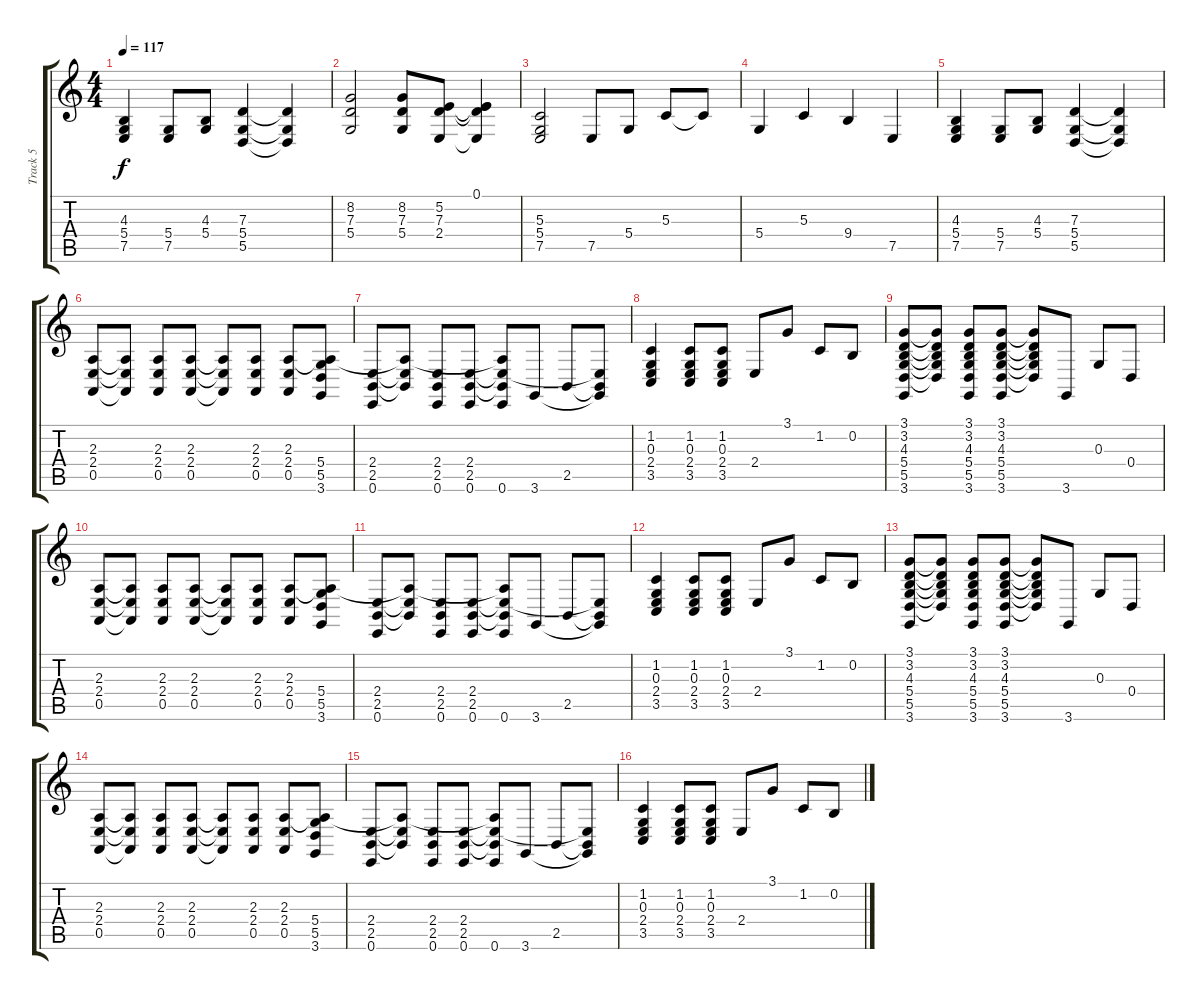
\track ("Track 5" "Track 5") {instrument lead2sawtooth}
\staff {score tabs}
\tuning (E4 B3 G3 D3 A2 E2) {hide}
\ts (4 4)
\tempo 117
\clef g2
\ks c
(4.3 5.4 7.5).4{dy f} (5.4 7.5).8 (4.3 5.4).8 (7.3 5.4 5.5).4 (7.3{t} 5.4{t} 5.5{t}).4 |
(8.2 7.3 5.4).2 (8.2 7.3 5.4).8 (5.2 7.3 2.4).8 (0.1 5.2{t} 7.3{t} 2.4{t}).4 |
(5.3 5.4 7.5).2 7.5.8 5.4.8 5.3.8 5.3{t}.8 |
5.4.4 5.3.4 9.4.4 7.5.4 |
(4.3 5.4 7.5).4 (5.4 7.5).8 (4.3 5.4).8 (7.3 5.4 5.5).4 (7.3{t} 5.4{t} 5.5{t}).4 |
(2.3 2.4 0.5).8 (2.3{t} 2.4{t} 0.5{t}).8 (2.3 2.4 0.5).8 (2.3 2.4 0.5).8 (2.3{t} 2.4{t} 0.5{t}).8 (2.3 2.4 0.5).8 (2.3 2.4 0.5).8 (2.3{t} 5.4 5.5 3.6).8 |
(2.4 2.5 0.6).8 (2.3{t} 2.4{t} 2.5{t}).8 (2.4 2.5 0.6).8 (2.4 2.5 0.6).8 (2.3{t} 2.4{t} 2.5{t} 0.6).8 3.6.8 2.5.8 (2.4{t} 2.5{t} 3.6{t}).8 |
(1.2 0.3 2.4 3.5).4 (1.2 0.3 2.4 3.5).8 (1.2 0.3 2.4 3.5).8 2.4.8 3.1.8 1.2.8 0.2.8 |
(3.1 3.2 4.3 5.4 5.5 3.6).8 (3.1{t} 3.2{t} 4.3{t} 5.4{t} 5.5{t}).8 (3.1 3.2 4.3 5.4 5.5 3.6).8 (3.1 3.2 4.3 5.4 5.5 3.6).8 (3.1{t} 3.2{t} 4.3{t} 5.4{t} 5.5{t}).8 3.6.8 0.3.8 0.4.8 |
(2.3 2.4 0.5).8 (2.3{t} 2.4{t} 0.5{t}).8 (2.3 2.4 0.5).8 (2.3 2.4 0.5).8 (2.3{t} 2.4{t} 0.5{t}).8 (2.3 2.4 0.5).8 (2.3 2.4 0.5).8 (2.3{t} 5.4 5.5 3.6).8 |
(2.4 2.5 0.6).8 (2.3{t} 2.4{t} 2.5{t}).8 (2.4 2.5 0.6).8 (2.4 2.5 0.6).8 (2.3{t} 2.4{t} 2.5{t} 0.6).8 3.6.8 2.5.8 (2.4{t} 2.5{t} 3.6{t}).8 |
(1.2 0.3 2.4 3.5).4 (1.2 0.3 2.4 3.5).8 (1.2 0.3 2.4 3.5).8 2.4.8 3.1.8 1.2.8 0.2.8 |
(3.1 3.2 4.3 5.4 5.5 3.6).8 (3.1{t} 3.2{t} 4.3{t} 5.4{t} 5.5{t}).8 (3.1 3.2 4.3 5.4 5.5 3.6).8 (3.1 3.2 4.3 5.4 5.5 3.6).8 (3.1{t} 3.2{t} 4.3{t} 5.4{t} 5.5{t}).8 3.6.8 0.3.8 0.4.8 |
(2.3 2.4 0.5).8 (2.3{t} 2.4{t} 0.5{t}).8 (2.3 2.4 0.5).8 (2.3 2.4 0.5).8 (2.3{t} 2.4{t} 0.5{t}).8 (2.3 2.4 0.5).8 (2.3 2.4 0.5).8 (2.3{t} 5.4 5.5 3.6).8 |
(2.4 2.5 0.6).8 (2.3{t} 2.4{t} 2.5{t}).8 (2.4 2.5 0.6).8 (2.4 2.5 0.6).8 (2.3{t} 2.4{t} 2.5{t} 0.6).8 3.6.8 2.5.8 (2.4{t} 2.5{t} 3.6{t}).8 |
(1.2 0.3 2.4 3.5).4 (1.2 0.3 2.4 3.5).8 (1.2 0.3 2.4 3.5).8 2.4.8 3.1.8 1.2.8 0.2.8
